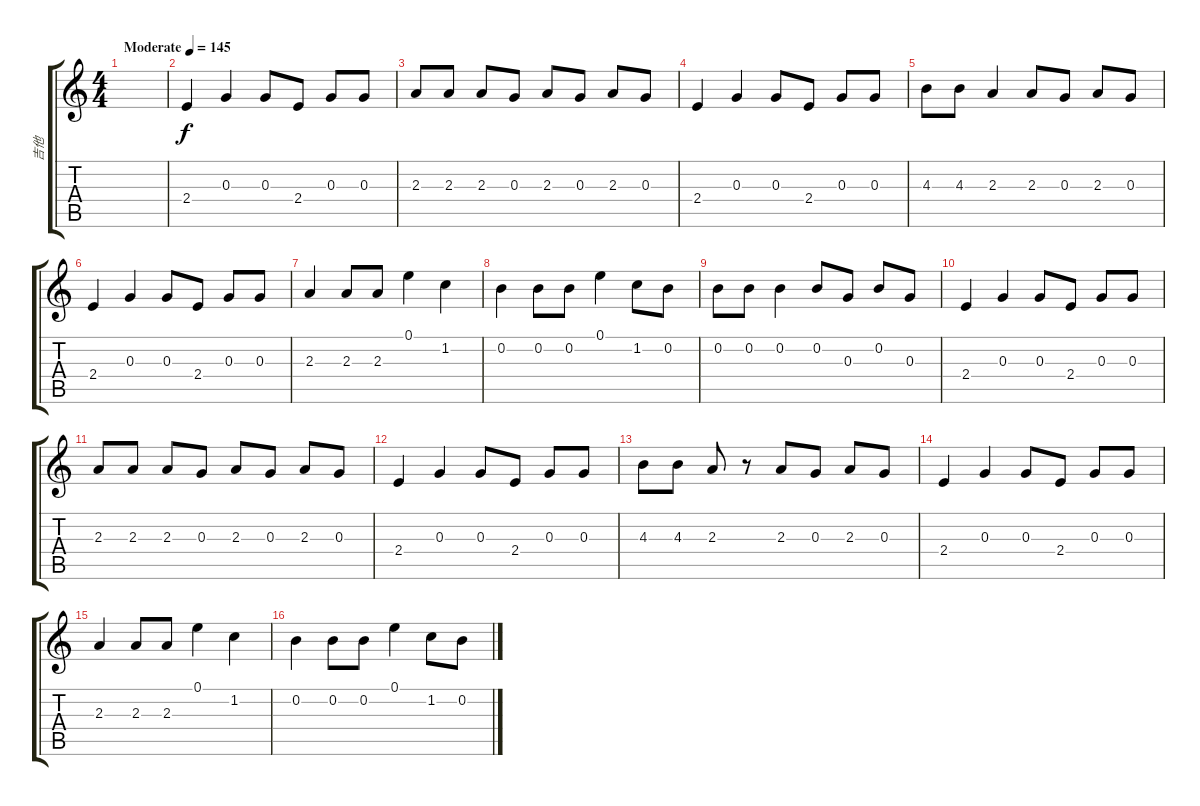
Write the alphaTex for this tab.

\track ("吉他" "吉他") {instrument overdrivenguitar bank 8}
\staff {score tabs}
\tuning (E4 B3 G3 D3 A2 E2) {hide}
\ts (4 4)
\tempo (145 "Moderate")
\clef g2
\ks c
|
2.4.4{txt ""} 0.3.4 0.3.8 2.4.8 0.3.8 0.3.8 |
2.3.8 2.3.8 2.3.8 0.3.8 2.3.8 0.3.8 2.3.8 0.3.8 |
2.4.4 0.3.4 0.3.8 2.4.8 0.3.8 0.3.8 |
4.3.8 4.3.8 2.3.4 2.3.8 0.3.8 2.3.8 0.3.8 |
2.4.4 0.3.4 0.3.8 2.4.8 0.3.8 0.3.8 |
2.3.4 2.3.8 2.3.8 0.1.4 1.2.4 |
0.2.4 0.2.8 0.2.8 0.1.4 1.2.8 0.2.8 |
0.2.8 0.2.8 0.2.4 0.2.8 0.3.8 0.2.8 0.3.8 |
2.4.4 0.3.4 0.3.8 2.4.8 0.3.8 0.3.8 |
2.3.8 2.3.8 2.3.8 0.3.8 2.3.8 0.3.8 2.3.8 0.3.8 |
2.4.4 0.3.4 0.3.8 2.4.8 0.3.8 0.3.8 |
4.3.8 4.3.8 2.3.8 r.8 2.3.8 0.3.8 2.3.8 0.3.8 |
2.4.4 0.3.4 0.3.8 2.4.8 0.3.8 0.3.8 |
2.3.4 2.3.8 2.3.8 0.1.4 1.2.4 |
0.2.4 0.2.8 0.2.8 0.1.4 1.2.8 0.2.8
